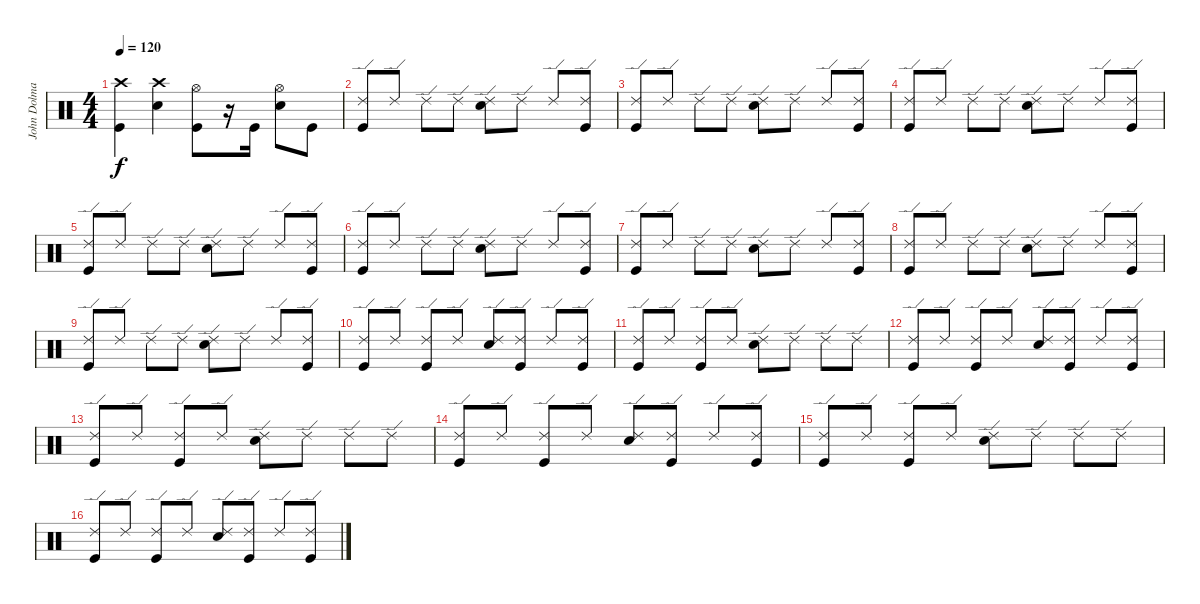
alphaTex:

\track ("John Dolmayan (Drums)" "John Dolma") {instrument percussion}
\staff {score}
\articulation defaults
\ts (4 4)
\tempo 120
\clef neutral
\ks c
("Crash high (hit)" "Kick (hit)").4{dy f} ("Crash high (hit)" "Snare (hit) 2").4 ("Hi-Hat (open)" "Kick (hit)").8 r.16 "Kick (hit)".16 ("Hi-Hat (open)" "Snare (hit) 2").8 "Kick (hit)".8 |
("Ride (edge) 2" "Kick (hit)").8 "Ride (edge) 2".8 "Ride (edge) 2".8 "Ride (edge) 2".8 ("Ride (edge) 2" "Snare (hit) 2").8 "Ride (edge) 2".8 "Ride (edge) 2".8 ("Ride (edge) 2" "Kick (hit)").8 |
("Ride (edge) 2" "Kick (hit)").8 "Ride (edge) 2".8 "Ride (edge) 2".8 "Ride (edge) 2".8 ("Ride (edge) 2" "Snare (hit) 2").8 "Ride (edge) 2".8 "Ride (edge) 2".8 ("Ride (edge) 2" "Kick (hit)").8 |
("Ride (edge) 2" "Kick (hit)").8 "Ride (edge) 2".8 "Ride (edge) 2".8 "Ride (edge) 2".8 ("Ride (edge) 2" "Snare (hit) 2").8 "Ride (edge) 2".8 "Ride (edge) 2".8 ("Ride (edge) 2" "Kick (hit)").8 |
("Ride (edge) 2" "Kick (hit)").8 "Ride (edge) 2".8 "Ride (edge) 2".8 "Ride (edge) 2".8 ("Ride (edge) 2" "Snare (hit) 2").8 "Ride (edge) 2".8 "Ride (edge) 2".8 ("Ride (edge) 2" "Kick (hit)").8 |
("Ride (edge) 2" "Kick (hit)").8 "Ride (edge) 2".8 "Ride (edge) 2".8 "Ride (edge) 2".8 ("Ride (edge) 2" "Snare (hit) 2").8 "Ride (edge) 2".8 "Ride (edge) 2".8 ("Ride (edge) 2" "Kick (hit)").8 |
("Ride (edge) 2" "Kick (hit)").8 "Ride (edge) 2".8 "Ride (edge) 2".8 "Ride (edge) 2".8 ("Ride (edge) 2" "Snare (hit) 2").8 "Ride (edge) 2".8 "Ride (edge) 2".8 ("Ride (edge) 2" "Kick (hit)").8 |
("Ride (edge) 2" "Kick (hit)").8 "Ride (edge) 2".8 "Ride (edge) 2".8 "Ride (edge) 2".8 ("Ride (edge) 2" "Snare (hit) 2").8 "Ride (edge) 2".8 "Ride (edge) 2".8 ("Ride (edge) 2" "Kick (hit)").8 |
("Ride (edge) 2" "Kick (hit)").8 "Ride (edge) 2".8 "Ride (edge) 2".8 "Ride (edge) 2".8 ("Ride (edge) 2" "Snare (hit) 2").8 "Ride (edge) 2".8 "Ride (edge) 2".8 ("Ride (edge) 2" "Kick (hit)").8 |
("Ride (edge) 2" "Kick (hit)").8 "Ride (edge) 2".8 ("Ride (edge) 2" "Kick (hit)").8 "Ride (edge) 2".8 ("Ride (edge) 2" "Snare (hit) 2").8 ("Ride (edge) 2" "Kick (hit)").8 "Ride (edge) 2".8 ("Ride (edge) 2" "Kick (hit)").8 |
("Ride (edge) 2" "Kick (hit)").8 "Ride (edge) 2".8 ("Ride (edge) 2" "Kick (hit)").8 "Ride (edge) 2".8 ("Ride (edge) 2" "Snare (hit) 2").8 "Ride (edge) 2".8 "Ride (edge) 2".8 "Ride (edge) 2".8 |
("Ride (edge) 2" "Kick (hit)").8 "Ride (edge) 2".8 ("Ride (edge) 2" "Kick (hit)").8 "Ride (edge) 2".8 ("Ride (edge) 2" "Snare (hit) 2").8 ("Ride (edge) 2" "Kick (hit)").8 "Ride (edge) 2".8 ("Ride (edge) 2" "Kick (hit)").8 |
("Ride (edge) 2" "Kick (hit)").8 "Ride (edge) 2".8 ("Ride (edge) 2" "Kick (hit)").8 "Ride (edge) 2".8 ("Ride (edge) 2" "Snare (hit) 2").8 "Ride (edge) 2".8 "Ride (edge) 2".8 "Ride (edge) 2".8 |
("Ride (edge) 2" "Kick (hit)").8 "Ride (edge) 2".8 ("Ride (edge) 2" "Kick (hit)").8 "Ride (edge) 2".8 ("Ride (edge) 2" "Snare (hit) 2").8 ("Ride (edge) 2" "Kick (hit)").8 "Ride (edge) 2".8 ("Ride (edge) 2" "Kick (hit)").8 |
("Ride (edge) 2" "Kick (hit)").8 "Ride (edge) 2".8 ("Ride (edge) 2" "Kick (hit)").8 "Ride (edge) 2".8 ("Ride (edge) 2" "Snare (hit) 2").8 "Ride (edge) 2".8 "Ride (edge) 2".8 "Ride (edge) 2".8 |
("Ride (edge) 2" "Kick (hit)").8 "Ride (edge) 2".8 ("Ride (edge) 2" "Kick (hit)").8 "Ride (edge) 2".8 ("Ride (edge) 2" "Snare (hit) 2").8 ("Ride (edge) 2" "Kick (hit)").8 "Ride (edge) 2".8 ("Ride (edge) 2" "Kick (hit)").8
